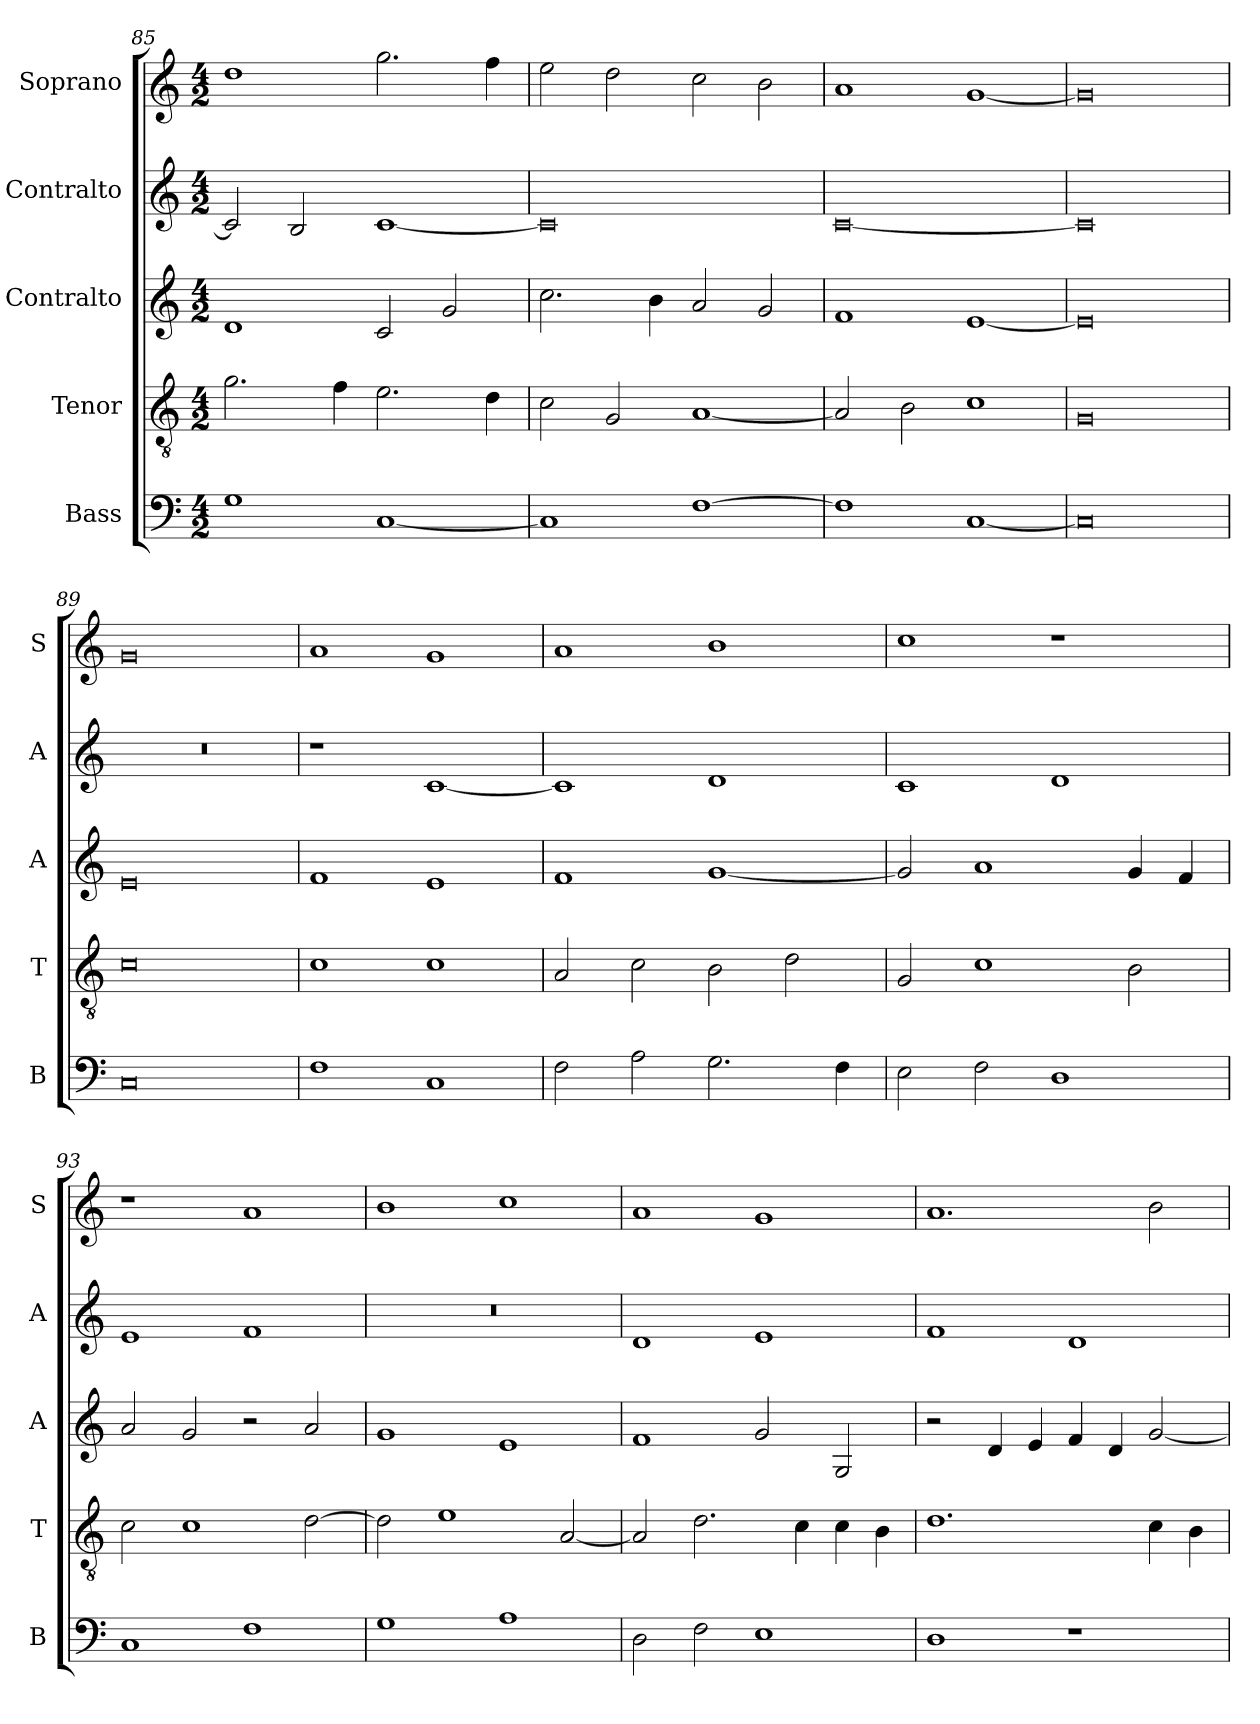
**kern	**kern	**kern	**kern	**kern
*part5	*part4	*part3	*part2	*part1
*staff5	*staff4	*staff3	*staff2	*staff1
*I"Bass	*I"Tenor	*I"Contralto	*I"Contralto	*I"Soprano
*I'B	*I'T	*I'A	*I'A	*I'S
*clefF4	*clefGv2	*clefG2	*clefG2	*clefG2
*k[]	*k[]	*k[]	*k[]	*k[]
*G:mix	*G:mix	*G:mix	*G:mix	*G:mix
*M4/2	*M4/2	*M4/2	*M4/2	*M4/2
=85	=85	=85	=85	=85
1G	2.g	1d	2c]	1dd
.	.	.	2B	.
.	4f	.	.	.
[1C	2.e	2c	[1c	2.gg
.	.	2g	.	.
.	4d	.	.	4ff
=86	=86	=86	=86	=86
1C]	2c	2.cc	0c]	2ee
.	2G	.	.	2dd
.	.	4b	.	.
[1F	[1A	2a	.	2cc
.	.	2g	.	2b
=87	=87	=87	=87	=87
1F]	2A]	1f	[0c	1a
.	2B	.	.	.
[1C	1c	[1e	.	[1g
=88	=88	=88	=88	=88
0C]	0G	0e]	0c]	0g]
=89	=89	=89	=89	=89
0C	0c	0e	0r	0g
=90	=90	=90	=90	=90
1F	1c	1f	1r	1a
1C	1c	1e	[1c	1g
=91	=91	=91	=91	=91
2F	2A	1f	1c]	1a
2A	2c	.	.	.
2.G	2B	[1g	1d	1b
.	2d	.	.	.
4F	.	.	.	.
=92	=92	=92	=92	=92
2E	2G	2g]	1c	1cc
2F	1c	1a	.	.
1D	.	.	1d	1r
.	2B	4g	.	.
.	.	4f	.	.
=93	=93	=93	=93	=93
1C	2c	2a	1e	1r
.	1c	2g	.	.
1F	.	2r	1f	1a
.	[2d	2a	.	.
=94	=94	=94	=94	=94
1G	2d]	1g	0r	1b
.	1e	.	.	.
1A	.	1e	.	1cc
.	[2A	.	.	.
=95	=95	=95	=95	=95
2D	2A]	1f	1d	1a
2F	2.d	.	.	.
1E	.	2g	1e	1g
.	4c	.	.	.
.	4c	2G	.	.
.	4B	.	.	.
=96	=96	=96	=96	=96
1D	1.d	2r	1f	1.a
.	.	4d	.	.
.	.	4e	.	.
1r	.	4f	1d	.
.	.	4d	.	.
.	4c	[2g	.	2b
.	4B	.	.	.
=	=	=	=	=
*-	*-	*-	*-	*-
